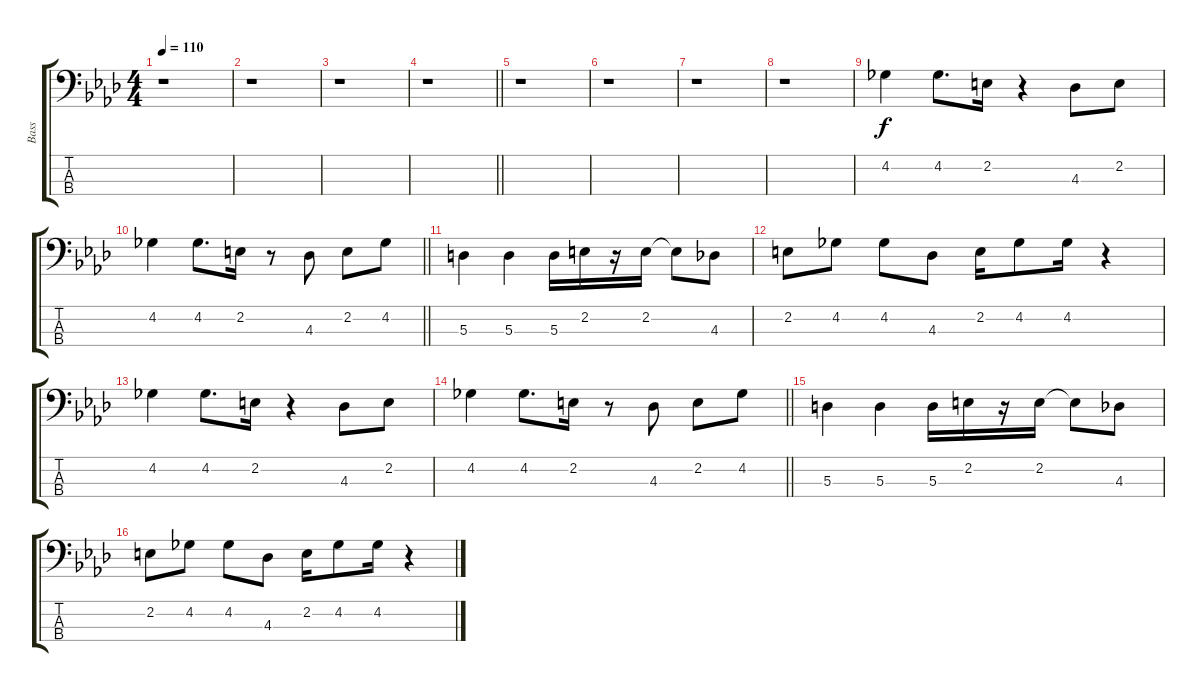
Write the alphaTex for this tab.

\track ("Bass" "Bass") {instrument electricbassfinger}
\staff {score tabs}
\tuning (G2 D2 A1 E1) {hide}
\ts (4 4)
\tempo 110
\clef f4
\ks ab
r.1{dy f} |
r.1 |
r.1 |
\barLineRight lightlight
r.1 |
r.1 |
r.1 |
r.1 |
r.1 |
4.2.4 4.2.8{d} 2.2.16 r.4 4.3.8 2.2.8 |
\barLineRight lightlight
4.2.4 4.2.8{d} 2.2.16 r.8 4.3.8 2.2.8 4.2.8 |
5.3.4 5.3.4 5.3.16 2.2.16 r.16 2.2.16 2.2{t}.8 4.3.8 |
2.2.8 4.2.8 4.2.8 4.3.8 2.2.16 4.2.8 4.2.16 r.4 |
4.2.4 4.2.8{d} 2.2.16 r.4 4.3.8 2.2.8 |
\barLineRight lightlight
4.2.4 4.2.8{d} 2.2.16 r.8 4.3.8 2.2.8 4.2.8 |
5.3.4 5.3.4 5.3.16 2.2.16 r.16 2.2.16 2.2{t}.8 4.3.8 |
2.2.8 4.2.8 4.2.8 4.3.8 2.2.16 4.2.8 4.2.16 r.4
